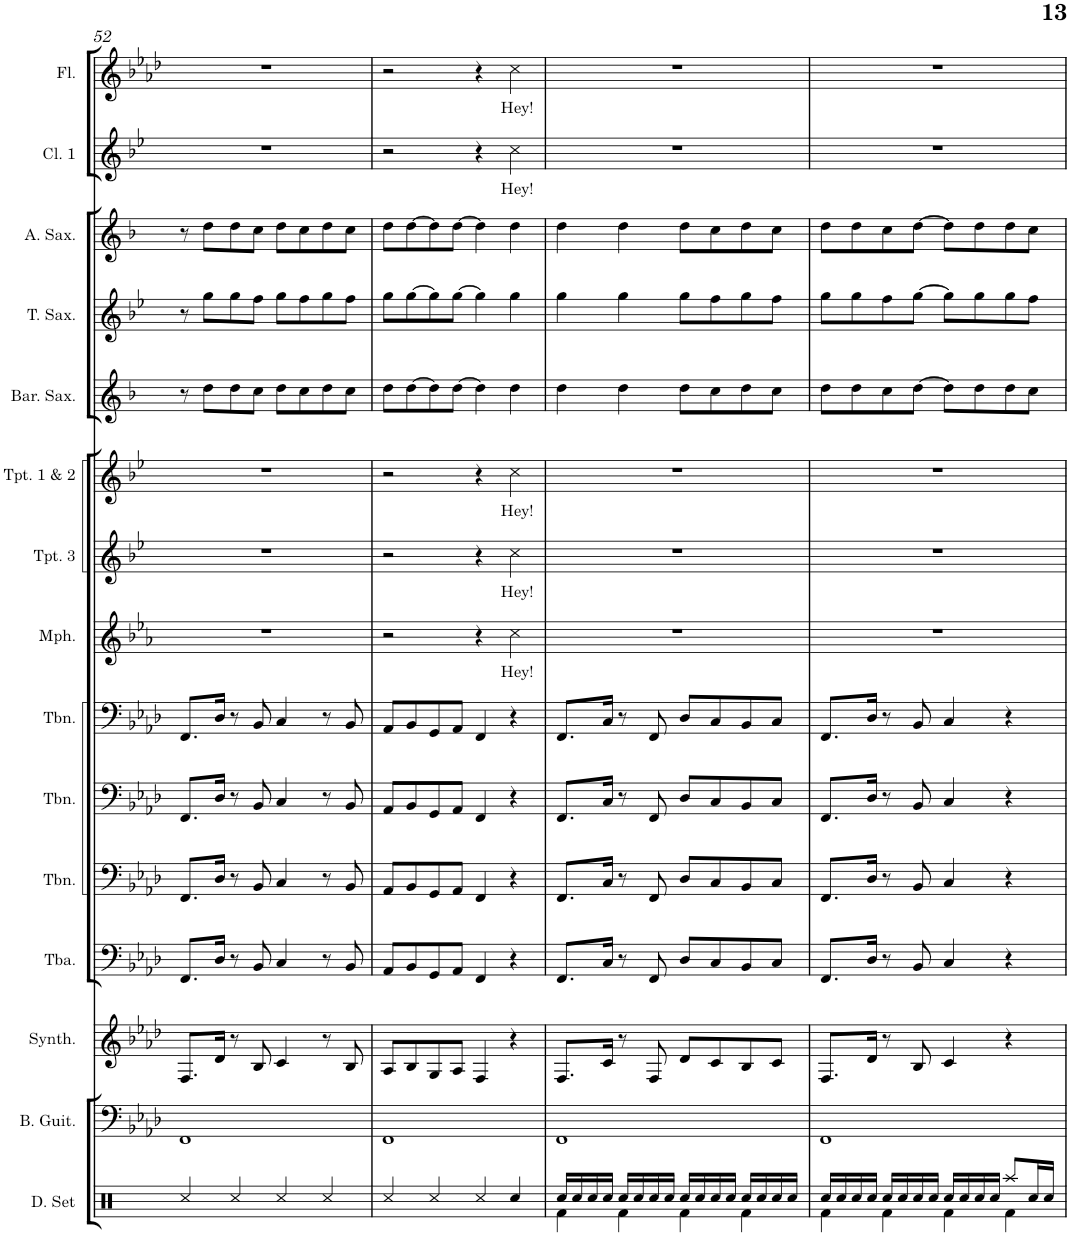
**kern	**kern	**kern	**kern	**kern	**kern	**kern	**kern	**text	**kern	**text	**kern	**text	**kern	**kern	**kern	**kern	**text	**kern	**text
*part15	*part14	*part13	*part12	*part11	*part10	*part9	*part8	*part8	*part7	*part7	*part6	*part6	*part5	*part4	*part3	*part2	*part2	*part1	*part1
*staff15	*staff14	*staff13	*staff12	*staff11	*staff10	*staff9	*staff8	*staff8	*staff7	*staff7	*staff6	*staff6	*staff5	*staff4	*staff3	*staff2	*staff2	*staff1	*staff1
*I"Drumset	*I"Bass Guitar	*I"Saw Synthesizer	*I"Tuba	*I"Trombone	*I"Trombone	*I"Trombone	*I"Mellophone	*	*I"Trumpet 3	*	*I"Trumpet 1 &amp; 2	*	*I"Baritone Sax	*I"Tenor Sax	*I"Alto Sax	*I"Clarinet 1	*	*I"Flute	*
*I'D. Set	*I'B. Guit.	*I'Synth.	*I'Tba.	*I'Tbn.	*I'Tbn.	*I'Tbn.	*I'Mph.	*	*I'Tpt. 3	*	*I'Tpt. 1 &amp; 2	*	*I'Bar. Sax.	*I'T. Sax.	*I'A. Sax.	*I'Cl. 1	*	*I'Fl.	*
!!LO:PB:g=z
*clefX	*clefF4	*clefG2	*clefF4	*clefF4	*clefF4	*clefF4	*clefG2	*	*clefG2	*	*clefG2	*	*clefG2	*clefG2	*clefG2	*clefG2	*	*clefG2	*
*	*Trd7c12	*	*	*	*	*	*Trd4c7	*	*Trd1c2	*	*Trd1c2	*	*Trd12c21	*Trd8c14	*Trd5c9	*Trd1c2	*	*	*
*k[]	*k[b-e-a-d-]	*k[b-e-a-d-]	*k[b-e-a-d-]	*k[b-e-a-d-]	*k[b-e-a-d-]	*k[b-e-a-d-]	*k[b-e-a-]	*	*k[b-e-]	*	*k[b-e-]	*	*k[b-]	*k[b-e-]	*k[b-]	*k[b-e-]	*	*k[b-e-a-d-]	*
*M4/4	*M4/4	*M4/4	*M4/4	*M4/4	*M4/4	*M4/4	*M4/4	*	*M4/4	*	*M4/4	*	*M4/4	*M4/4	*M4/4	*M4/4	*	*M4/4	*
=52	=52	=52	=52	=52	=52	=52	=52	=52	=52	=52	=52	=52	=52	=52	=52	=52	=52	=52	=52
4Rcc/	1FF	8.F/L	8.FF/L	8.FF/L	8.FF/L	8.FF/L	1r	.	1r	.	1r	.	8r	8r	8r	1r	.	1r	.
.	.	.	.	.	.	.	.	.	.	.	.	.	8dd\L	8gg\L	8dd\L	.	.	.	.
.	.	16d-/Jk	16D-/Jk	16D-/Jk	16D-/Jk	16D-/Jk	.	.	.	.	.	.	.	.	.	.	.	.	.
4Rcc/	.	8r	8r	8r	8r	8r	.	.	.	.	.	.	8dd\	8gg\	8dd\	.	.	.	.
.	.	8B-/	8BB-/	8BB-/	8BB-/	8BB-/	.	.	.	.	.	.	8cc\J	8ff\J	8cc\J	.	.	.	.
4Rcc/	.	4c/	4C/	4C/	4C/	4C/	.	.	.	.	.	.	8dd\L	8gg\L	8dd\L	.	.	.	.
.	.	.	.	.	.	.	.	.	.	.	.	.	8cc\	8ff\	8cc\	.	.	.	.
4Rcc/	.	8r	8r	8r	8r	8r	.	.	.	.	.	.	8dd\	8gg\	8dd\	.	.	.	.
.	.	8B-/	8BB-/	8BB-/	8BB-/	8BB-/	.	.	.	.	.	.	8cc\J	8ff\J	8cc\J	.	.	.	.
=53	=53	=53	=53	=53	=53	=53	=53	=53	=53	=53	=53	=53	=53	=53	=53	=53	=53	=53	=53
4Rcc/	1FF	8A-/L	8AA-/L	8AA-/L	8AA-/L	8AA-/L	2r	.	2r	.	2r	.	8dd\L	8gg\L	8dd\L	2r	.	2r	.
.	.	8B-/	8BB-/	8BB-/	8BB-/	8BB-/	.	.	.	.	.	.	[8dd\	[8gg\	[8dd\	.	.	.	.
4Rcc/	.	8G/	8GG/	8GG/	8GG/	8GG/	.	.	.	.	.	.	8dd\]	8gg\]	8dd\]	.	.	.	.
.	.	8A-/J	8AA-/J	8AA-/J	8AA-/J	8AA-/J	.	.	.	.	.	.	[8dd\J	[8gg\J	[8dd\J	.	.	.	.
4Rcc/	.	4F/	4FF/	4FF/	4FF/	4FF/	4r	.	4r	.	4r	.	4dd\]	4gg\]	4dd\]	4r	.	4r	.
!	!	!	!	!	!	!	!	!LO:LY:b	!	!LO:LY:b	!	!LO:LY:b	!	!	!	!	!LO:LY:b	!	!LO:LY:b
4Rcc/	.	4r	4r	4r	4r	4r	4cc\	Hey!	4cc\	Hey!	4cc\	Hey!	4dd\	4gg\	4dd\	4cc\	Hey!	4cc\	Hey!
=54	=54	=54	=54	=54	=54	=54	=54	=54	=54	=54	=54	=54	=54	=54	=54	=54	=54	=54	=54
*^	*	*	*	*	*	*	*	*	*	*	*	*	*	*	*	*	*	*	*
16Rcc/LL	4Rf\	1FF	8.F/L	8.FF/L	8.FF/L	8.FF/L	8.FF/L	1r	.	1r	.	1r	.	4dd\	4gg\	4dd\	1r	.	1r	.
16Rcc/	.	.	.	.	.	.	.	.	.	.	.	.	.	.	.	.	.	.	.	.
16Rcc/	.	.	.	.	.	.	.	.	.	.	.	.	.	.	.	.	.	.	.	.
16Rcc/JJ	.	.	16c/Jk	16C/Jk	16C/Jk	16C/Jk	16C/Jk	.	.	.	.	.	.	.	.	.	.	.	.	.
16Rcc/LL	4Rf\	.	8r	8r	8r	8r	8r	.	.	.	.	.	.	4dd\	4gg\	4dd\	.	.	.	.
16Rcc/	.	.	.	.	.	.	.	.	.	.	.	.	.	.	.	.	.	.	.	.
16Rcc/	.	.	8F/	8FF/	8FF/	8FF/	8FF/	.	.	.	.	.	.	.	.	.	.	.	.	.
16Rcc/JJ	.	.	.	.	.	.	.	.	.	.	.	.	.	.	.	.	.	.	.	.
16Rcc/LL	4Rf\	.	8d-/L	8D-/L	8D-/L	8D-/L	8D-/L	.	.	.	.	.	.	8dd\L	8gg\L	8dd\L	.	.	.	.
16Rcc/	.	.	.	.	.	.	.	.	.	.	.	.	.	.	.	.	.	.	.	.
16Rcc/	.	.	8c/	8C/	8C/	8C/	8C/	.	.	.	.	.	.	8cc\	8ff\	8cc\	.	.	.	.
16Rcc/JJ	.	.	.	.	.	.	.	.	.	.	.	.	.	.	.	.	.	.	.	.
16Rcc/LL	4Rf\	.	8B-/	8BB-/	8BB-/	8BB-/	8BB-/	.	.	.	.	.	.	8dd\	8gg\	8dd\	.	.	.	.
16Rcc/	.	.	.	.	.	.	.	.	.	.	.	.	.	.	.	.	.	.	.	.
16Rcc/	.	.	8c/J	8C/J	8C/J	8C/J	8C/J	.	.	.	.	.	.	8cc\J	8ff\J	8cc\J	.	.	.	.
16Rcc/JJ	.	.	.	.	.	.	.	.	.	.	.	.	.	.	.	.	.	.	.	.
=55	=55	=55	=55	=55	=55	=55	=55	=55	=55	=55	=55	=55	=55	=55	=55	=55	=55	=55	=55	=55
16Rcc/LL	4Rf\	1FF	8.F/L	8.FF/L	8.FF/L	8.FF/L	8.FF/L	1r	.	1r	.	1r	.	8dd\L	8gg\L	8dd\L	1r	.	1r	.
16Rcc/	.	.	.	.	.	.	.	.	.	.	.	.	.	.	.	.	.	.	.	.
16Rcc/	.	.	.	.	.	.	.	.	.	.	.	.	.	8dd\	8gg\	8dd\	.	.	.	.
16Rcc/JJ	.	.	16d-/Jk	16D-/Jk	16D-/Jk	16D-/Jk	16D-/Jk	.	.	.	.	.	.	.	.	.	.	.	.	.
16Rcc/LL	4Rf\	.	8r	8r	8r	8r	8r	.	.	.	.	.	.	8cc\	8ff\	8cc\	.	.	.	.
16Rcc/	.	.	.	.	.	.	.	.	.	.	.	.	.	.	.	.	.	.	.	.
16Rcc/	.	.	8B-/	8BB-/	8BB-/	8BB-/	8BB-/	.	.	.	.	.	.	[8dd\J	[8gg\J	[8dd\J	.	.	.	.
16Rcc/JJ	.	.	.	.	.	.	.	.	.	.	.	.	.	.	.	.	.	.	.	.
16Rcc/LL	4Rf\	.	4c/	4C/	4C/	4C/	4C/	.	.	.	.	.	.	8dd\L]	8gg\L]	8dd\L]	.	.	.	.
16Rcc/	.	.	.	.	.	.	.	.	.	.	.	.	.	.	.	.	.	.	.	.
16Rcc/	.	.	.	.	.	.	.	.	.	.	.	.	.	8dd\	8gg\	8dd\	.	.	.	.
16Rcc/JJ	.	.	.	.	.	.	.	.	.	.	.	.	.	.	.	.	.	.	.	.
8Raa/L	4Rf\	.	4r	4r	4r	4r	4r	.	.	.	.	.	.	8dd\	8gg\	8dd\	.	.	.	.
16Rcc/L	.	.	.	.	.	.	.	.	.	.	.	.	.	8cc\J	8ff\J	8cc\J	.	.	.	.
16Rcc/JJ	.	.	.	.	.	.	.	.	.	.	.	.	.	.	.	.	.	.	.	.
*v	*v	*	*	*	*	*	*	*	*	*	*	*	*	*	*	*	*	*	*	*
=	=	=	=	=	=	=	=	=	=	=	=	=	=	=	=	=	=	=	=
*-	*-	*-	*-	*-	*-	*-	*-	*-	*-	*-	*-	*-	*-	*-	*-	*-	*-	*-	*-
